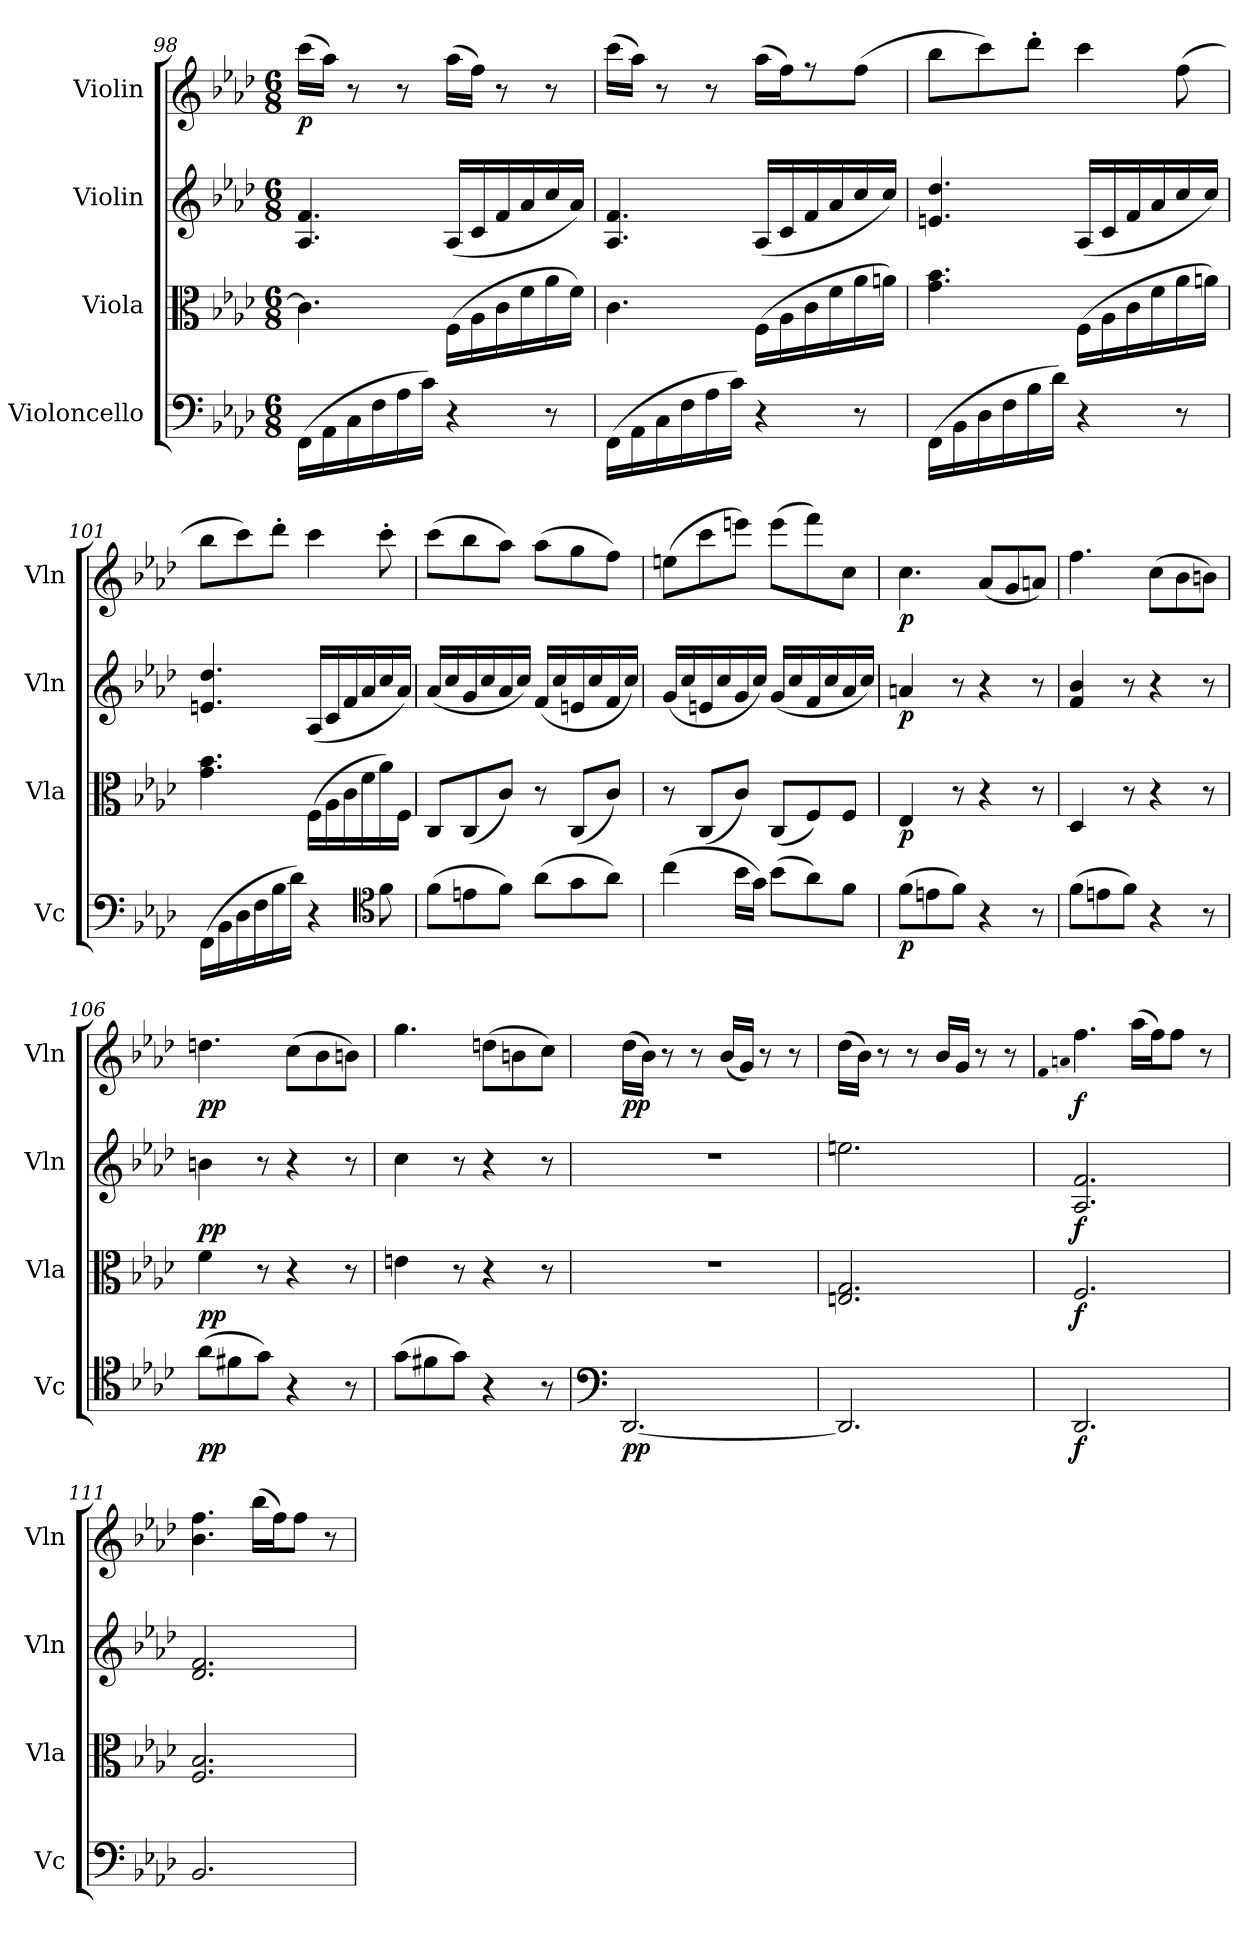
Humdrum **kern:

**kern	**dynam	**kern	**dynam	**kern	**dynam	**kern	**dynam
*part4	*part4	*part3	*part3	*part2	*part2	*part1	*part1
*staff4	*staff4	*staff3	*staff3	*staff2	*staff2	*staff1	*staff1
*I"Violoncello	*	*I"Viola	*	*I"Violin	*	*I"Violin	*
*I'Vc	*	*I'Vla	*	*I'Vln	*	*I'Vln	*
*clefF4	*	*clefC3	*	*clefG2	*	*clefG2	*
*k[b-e-a-d-]	*	*k[b-e-a-d-]	*	*k[b-e-a-d-]	*	*k[b-e-a-d-]	*
*M6/8	*	*M6/8	*	*M6/8	*	*M6/8	*
=98	=98	=98	=98	=98	=98	=98	=98
(16FF\LL	.	4.c\]	.	4.A-/ 4.f/	.	(16ccc\LL	p
16AA-\	.	.	.	.	.	16aa-\JJ)	.
16C\	.	.	.	.	.	8r	.
16F\	.	.	.	.	.	.	.
16A-\	.	.	.	.	.	8r	.
16c\JJ)	.	.	.	.	.	.	.
4r	.	(16F\LL	.	(16A-/LL	.	(16aa-\LL	.
.	.	16A-\	.	16c/	.	16ff\JJ)	.
.	.	16c\	.	16f/	.	8r	.
.	.	16f\	.	16a-/	.	.	.
8r	.	16a-\	.	16cc/	.	8r	.
.	.	16f\JJ)	.	16a-/JJ)	.	.	.
=99	=99	=99	=99	=99	=99	=99	=99
(16FF\LL	.	4.c\	.	4.A-/ 4.f/	.	(16ccc\LL	.
16AA-\	.	.	.	.	.	16aa-\JJ)	.
16C\	.	.	.	.	.	8r	.
16F\	.	.	.	.	.	.	.
16A-\	.	.	.	.	.	8r	.
16c\JJ)	.	.	.	.	.	.	.
4r	.	(16F\LL	.	(16A-/LL	.	(16aa-\LL	.
.	.	16A-\	.	16c/	.	16ff\J)	.
.	.	16c\	.	16f/	.	8r	.
.	.	16f\	.	16a-/	.	.	.
8r	.	16a-\	.	16cc/	.	(8ff\J	.
.	.	16an\JJ)	.	16cc/JJ)	.	.	.
=100	=100	=100	=100	=100	=100	=100	=100
(16FF\LL	.	4.g\ 4.b-\	.	4.en/ 4.dd-/	.	8bb-\L	.
16BB-\	.	.	.	.	.	.	.
16D-\	.	.	.	.	.	8ccc\)	.
16F\	.	.	.	.	.	.	.
16B-\	.	.	.	.	.	8ddd-'\J	.
16d-\JJ)	.	.	.	.	.	.	.
4r	.	(16F\LL	.	(16A-/LL	.	4ccc\	.
.	.	16A-\	.	16c/	.	.	.
.	.	16c\	.	16f/	.	.	.
.	.	16f\	.	16a-/	.	.	.
8r	.	16a-\	.	16cc/	.	(8ff\	.
.	.	16an\JJ)	.	16cc/JJ)	.	.	.
=101	=101	=101	=101	=101	=101	=101	=101
(16FF\LL	.	4.g\ 4.b-\	.	4.en/ 4.dd-/	.	8bb-\L	.
16BB-\	.	.	.	.	.	.	.
16D-\	.	.	.	.	.	8ccc\)	.
16F\	.	.	.	.	.	.	.
16B-\	.	.	.	.	.	8ddd-'\J	.
16d-\JJ)	.	.	.	.	.	.	.
4r	.	(16F\LL	.	(16A-/LL	.	4ccc\	.
.	.	16A-\	.	16c/	.	.	.
.	.	16c\	.	16f/	.	.	.
.	.	16f\	.	16a-/	.	.	.
*clefC4	*	*	*	*	*	*	*
8f\	.	16a-\)	.	16cc/	.	8ccc'\	.
.	.	16F\JJ	.	16a-/JJ)	.	.	.
=102	=102	=102	=102	=102	=102	=102	=102
(8f\L	.	8C/L	.	(16a-/LL	.	(8ccc\L	.
.	.	.	.	16cc/	.	.	.
8en\	.	(8C/	.	16g/	.	8bb-\	.
.	.	.	.	16cc/	.	.	.
8f\J)	.	8c/J)	.	16a-/	.	8aa-\J)	.
.	.	.	.	16cc/JJ)	.	.	.
(8a-\L	.	8r	.	(16f/LL	.	(8aa-\L	.
.	.	.	.	16cc/	.	.	.
8g\	.	(8C/L	.	16en/	.	8gg\	.
.	.	.	.	16cc/	.	.	.
8a-\J)	.	8c/J)	.	16f/	.	8ff\J)	.
.	.	.	.	16cc/JJ)	.	.	.
=103	=103	=103	=103	=103	=103	=103	=103
(4cc\	.	8r	.	(16g/LL	.	(8een\L	.
.	.	.	.	16cc/	.	.	.
.	.	(8C/L	.	16en/	.	8ccc\	.
.	.	.	.	16cc/	.	.	.
16b-\LL	.	8c/J)	.	16g/	.	8eeen\J)	.
16g\JJ)	.	.	.	16cc/JJ)	.	.	.
(8b-\L	.	(8C/L	.	(16g/LL	.	(8eee\L	.
.	.	.	.	16cc/	.	.	.
8a-\)	.	8F/)	.	16f/	.	8fff\)	.
.	.	.	.	16cc/	.	.	.
8f\J	.	8F/J	.	16a-/	.	8cc\J	.
.	.	.	.	16cc/JJ)	.	.	.
=104	=104	=104	=104	=104	=104	=104	=104
(8f\L	p	4E-/	p	4an/	p	4.cc\	p
8en\	.	.	.	.	.	.	.
8f\J)	.	8r	.	8r	.	.	.
4r	.	4r	.	4r	.	(8a-/L	.
.	.	.	.	.	.	8g/	.
8r	.	8r	.	8r	.	8an/J)	.
=105	=105	=105	=105	=105	=105	=105	=105
(8f\L	.	4D-/	.	4f/ 4b-/	.	4.ff\	.
8en\	.	.	.	.	.	.	.
8f\J)	.	8r	.	8r	.	.	.
4r	.	4r	.	4r	.	(8cc\L	.
.	.	.	.	.	.	8b-\	.
8r	.	8r	.	8r	.	8bn\J)	.
=106	=106	=106	=106	=106	=106	=106	=106
(8a-\L	pp	4f\	pp	4bn\	pp	4.ddn\	pp
8f#X\	.	.	.	.	.	.	.
8g\J)	.	8r	.	8r	.	.	.
4r	.	4r	.	4r	.	(8cc\L	.
.	.	.	.	.	.	8b-\	.
8r	.	8r	.	8r	.	8bn\J)	.
=107	=107	=107	=107	=107	=107	=107	=107
(8g\L	.	4en\	.	4cc\	.	4.gg\	.
8f#X\	.	.	.	.	.	.	.
8g\J)	.	8r	.	8r	.	.	.
4r	.	4r	.	4r	.	(8ddn\L	.
.	.	.	.	.	.	8bn\	.
8r	.	8r	.	8r	.	8cc\J)	.
=108	=108	=108	=108	=108	=108	=108	=108
*clefF4	*	*	*	*	*	*	*
[2.DD-/	pp	2.r	.	2.r	.	(16dd-\LL	pp
.	.	.	.	.	.	16b-\JJ)	.
.	.	.	.	.	.	8r	.
.	.	.	.	.	.	8r	.
.	.	.	.	.	.	(16b-/LL	.
.	.	.	.	.	.	16g/JJ)	.
.	.	.	.	.	.	8r	.
.	.	.	.	.	.	8r	.
=109	=109	=109	=109	=109	=109	=109	=109
2.DD-/]	.	2.En/ 2.G/	.	2.een\	.	(16dd-\LL	.
.	.	.	.	.	.	16b-\JJ)	.
.	.	.	.	.	.	8r	.
.	.	.	.	.	.	8r	.
.	.	.	.	.	.	16b-/LL	.
.	.	.	.	.	.	16g/JJ	.
.	.	.	.	.	.	8r	.
.	.	.	.	.	.	8r	.
=110	=110	=110	=110	=110	=110	=110	=110
.	.	.	.	.	.	qf	.
.	.	.	.	.	.	qan	.
2.DD-/	f	2.F/	f	2.A-/ 2.f/	f	4.ff\	f
.	.	.	.	.	.	(16aa-\LL	.
.	.	.	.	.	.	16ff\J)	.
.	.	.	.	.	.	8ff\J	.
.	.	.	.	.	.	8r	.
=111	=111	=111	=111	=111	=111	=111	=111
2.BB-/	.	2.F/ 2.B-/	.	2.d-/ 2.f/	.	4.b-\ 4.ff\	.
.	.	.	.	.	.	(16bb-\LL	.
.	.	.	.	.	.	16ff\J)	.
.	.	.	.	.	.	8ff\J	.
.	.	.	.	.	.	8r	.
=	=	=	=	=	=	=	=
*-	*-	*-	*-	*-	*-	*-	*-
